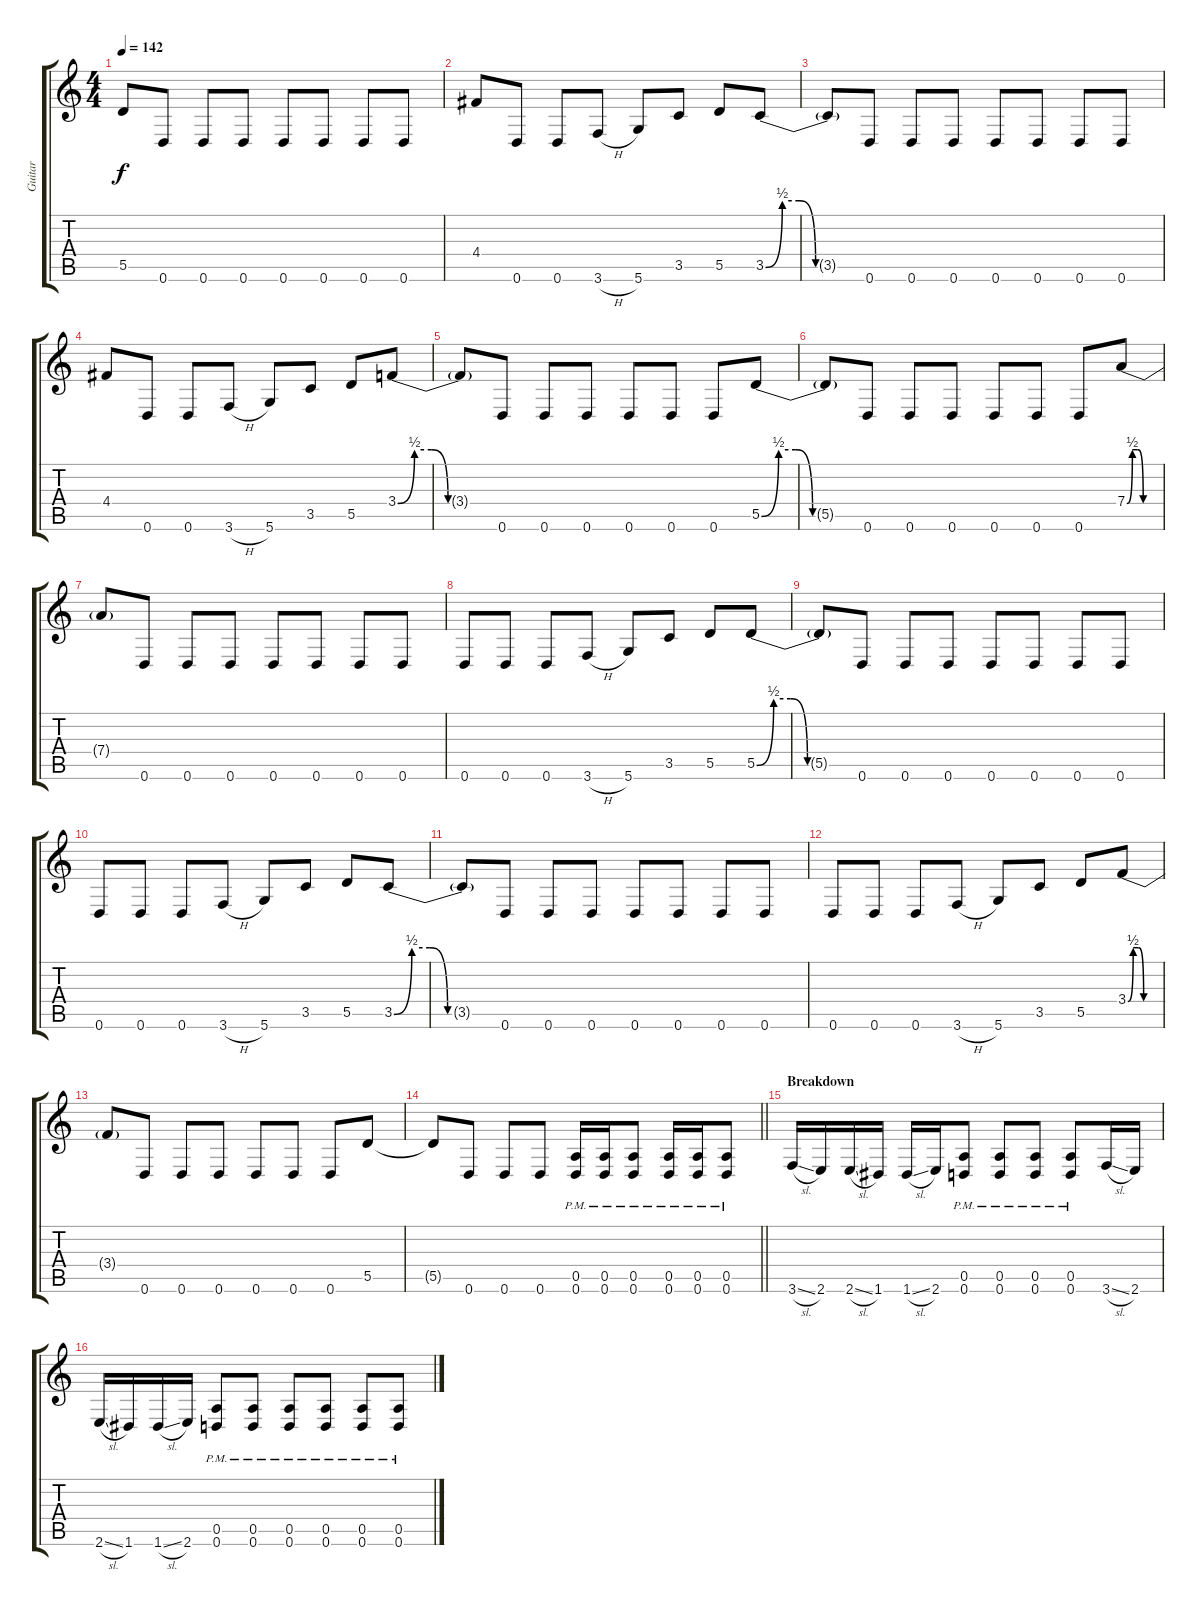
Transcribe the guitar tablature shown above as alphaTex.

\track ("Guitar" "Guitar") {instrument distortionguitar}
\staff {score tabs}
\tuning (E4 B3 G3 D3 A2 D2) {hide}
\ts (4 4)
\tempo 142
\clef g2
\ks c
5.5{t}.8{dy f} 0.6.8 0.6.8 0.6.8 0.6.8 0.6.8 0.6.8 0.6.8 |
4.4.8 0.6.8 0.6.8 3.6{h}.8 5.6.8 3.5.8 5.5.8 3.5{be (custom 0 0 10 2 20 2 30 0 60 0)}.8 |
3.5{t}.8 0.6.8 0.6.8 0.6.8 0.6.8 0.6.8 0.6.8 0.6.8 |
4.4.8 0.6.8 0.6.8 3.6{h}.8 5.6.8 3.5.8 5.5.8 3.4{be (custom 0 0 10 2 20 2 30 0 60 0)}.8 |
3.4{t}.8 0.6.8 0.6.8 0.6.8 0.6.8 0.6.8 0.6.8 5.5{be (custom 0 0 10 2 20 2 30 0 60 0)}.8 |
5.5{t}.8 0.6.8 0.6.8 0.6.8 0.6.8 0.6.8 0.6.8 7.4{be (custom 0 0 10 2 20 2 30 0 60 0)}.8 |
7.4{t}.8 0.6.8 0.6.8 0.6.8 0.6.8 0.6.8 0.6.8 0.6.8 |
0.6.8 0.6.8 0.6.8 3.6{h}.8 5.6.8 3.5.8 5.5.8 5.5{be (custom 0 0 10 2 20 2 30 0 60 0)}.8 |
5.5{t}.8 0.6.8 0.6.8 0.6.8 0.6.8 0.6.8 0.6.8 0.6.8 |
0.6.8 0.6.8 0.6.8 3.6{h}.8 5.6.8 3.5.8 5.5.8 3.5{be (custom 0 0 10 2 20 2 30 0 60 0)}.8 |
3.5{t}.8 0.6.8 0.6.8 0.6.8 0.6.8 0.6.8 0.6.8 0.6.8 |
0.6.8 0.6.8 0.6.8 3.6{h}.8 5.6.8 3.5.8 5.5.8 3.4{be (custom 0 0 10 2 20 2 30 0 60 0)}.8 |
3.4{t}.8 0.6.8 0.6.8 0.6.8 0.6.8 0.6.8 0.6.8 5.5.8 |
\barLineRight lightlight
5.5{t}.8 0.6.8 0.6.8 0.6.8 (0.5{pm} 0.6{pm}).16 (0.5{pm} 0.6{pm}).16 (0.5{pm} 0.6{pm}).8 (0.5{pm} 0.6{pm}).16 (0.5{pm} 0.6{pm}).16 (0.5{pm} 0.6{pm}).8 |
\section ("" "Breakdown")
3.6{sl}.16 2.6.16 2.6{sl}.16 1.6.16 1.6{sl}.16 2.6.16 (0.5{pm} 0.6{pm}).8 (0.5{pm} 0.6{pm}).8 (0.5{pm} 0.6{pm}).8 (0.5{pm} 0.6{pm}).8 3.6{sl}.16 2.6.16 |
2.6{sl}.16 1.6.16 1.6{sl}.16 2.6.16 (0.5{pm} 0.6{pm}).8 (0.5{pm} 0.6{pm}).8 (0.5{pm} 0.6{pm}).8 (0.5{pm} 0.6{pm}).8 (0.5{pm} 0.6{pm}).8 (0.5{pm} 0.6{pm}).8
